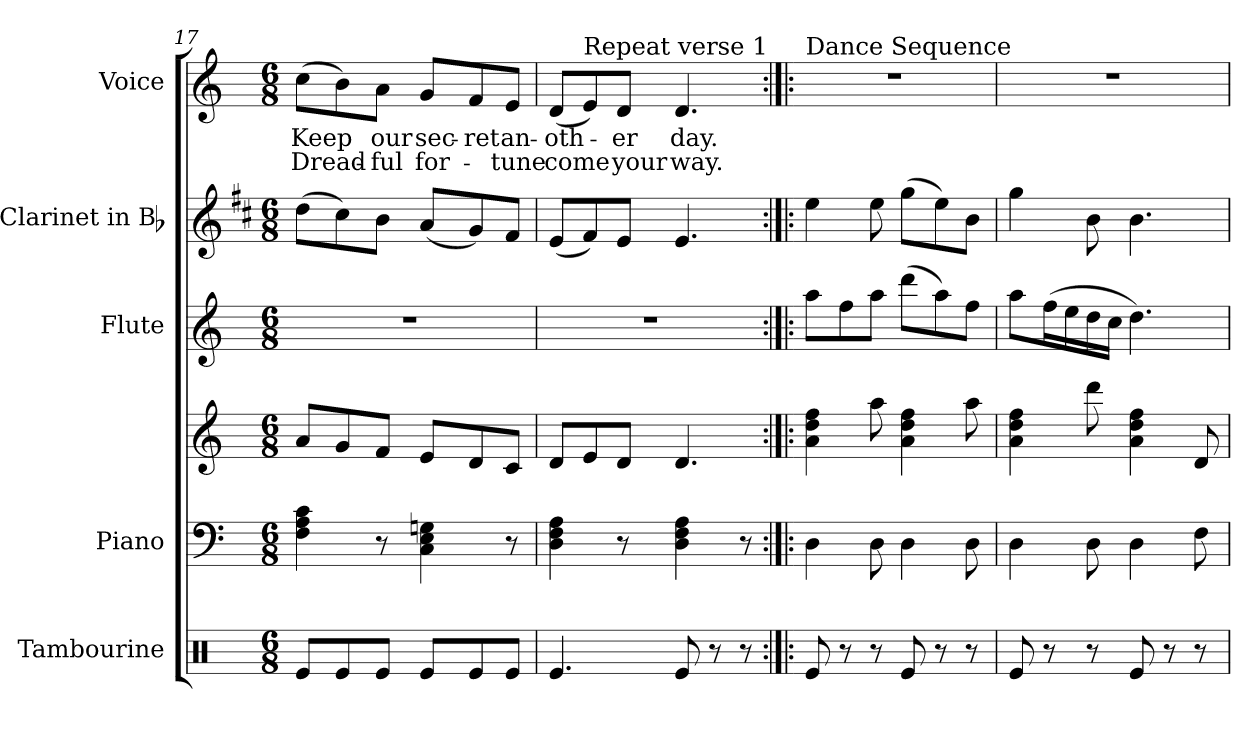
**kern	**kern	**kern	**kern	**kern	**kern	**text	**text
*part5	*part4	*part4	*part3	*part2	*part1	*part1	*part1
*staff6	*staff5	*staff4	*staff3	*staff2	*staff1	*staff1	*staff1
*I"Tambourine	*I"Piano	*	*I"Flute	*I"Clarinet in Bb	*I"Voice	*	*
*I'Tamb.	*I'Pno.	*	*I'Fl.	*I'Cl.	*I'Voice	*	*
*clefX	*clefF4	*clefG2	*clefG2	*clefG2	*clefG2	*	*
*	*	*	*	*ITrd1c2	*	*	*
*k[]	*k[]	*k[]	*k[]	*k[]	*k[]	*	*
*C:	*C:	*C:	*C:	*C:	*C:	*	*
*M6/8	*M6/8	*M6/8	*M6/8	*M6/8	*M6/8	*	*
=17	=17	=17	=17	=17	=17	=17	=17
!	!	!	!LO:N:vis=1	!	!	!	!
!	!	!	!	!	!	!LO:LY:b:color=#000000	!LO:LY:b:color=#000000
8Rei/L	4Fi\ 4Ai 4ci	8ai/L	2.r	(8cci\L	(8cci\L	Keep	Dread-
8Rei/	.	8gi/	.	8bi\)	8bi\)	.	.
!	!	!	!	!	!	!LO:LY:b:color=#000000	!LO:LY:b:color=#000000
8Rei/J	8r	8fi/J	.	8ai\J	8ai\J	our	-ful
!	!	!	!	!	!	!LO:LY:b:color=#000000	!LO:LY:b:color=#000000
8Rei/L	4Ci\ 4Ei 4Gni	8ei/L	.	(8gi/L	8gi/L	sec-	for-
!	!	!	!	!	!	!LO:LY:b:color=#000000	!
8Rei/	.	8di/	.	8fi/)	8fi/	-ret	.
!	!	!	!	!	!	!LO:LY:b:color=#000000	!LO:LY:b:color=#000000
8Rei/J	8r	8ci/J	.	8ei/J	8ei/J	an-	-tune
=18	=18	=18	=18	=18	=18	=18	=18
!	!	!	!LO:N:vis=1	!	!	!	!
!	!	!	!	!	!	!LO:LY:b:color=#000000	!LO:LY:b:color=#000000
4.Rei/	4Di\ 4Fi 4Ai	8di/L	2.r	(8di/L	(8di/L	-oth-	come
!	!	!	!	!	!LO:TX:a:t=Repeat verse 1	!	!
.	.	8ei/	.	8ei/)	8ei/)	.	.
!	!	!	!	!	!	!LO:LY:b:color=#000000	!LO:LY:b:color=#000000
.	8r	8di/J	.	8di/J	8di/J	-er	your
!	!	!	!	!	!	!LO:LY:b:color=#000000	!LO:LY:b:color=#000000
8Rei/	4Di\ 4Fi 4Ai	4.di/	.	4.di/	4.di/	day.	way.
8r	.	.	.	.	.	.	.
8r	8r	.	.	.	.	.	.
=19:|!|:	=19:|!|:	=19:|!|:	=19:|!|:	=19:|!|:	=19:|!|:	=19:|!|:	=19:|!|:
!	!	!	!	!	!LO:TX:a:t=Dance Sequence	!	!
!	!	!	!	!	!LO:N:vis=1	!	!
8Rei/	4Di\	4ai\ 4ddi 4ffi	8aai\L	4ddi\	2.r	.	.
8r	.	.	8ffi\	.	.	.	.
8r	8Di\	8aai\	8aai\J	8ddi\	.	.	.
8Rei/	4Di\	4ai\ 4ddi 4ffi	(8dddi\L	(8ffi\L	.	.	.
8r	.	.	8aai\)	8ddi\)	.	.	.
8r	8Di\	8aai\	8ffi\J	8ai\J	.	.	.
=20	=20	=20	=20	=20	=20	=20	=20
!	!	!	!	!	!LO:N:vis=1	!	!
8Rei/	4Di\	4ai\ 4ddi 4ffi	8aai\L	4ffi\	2.r	.	.
8r	.	.	(16ffi\L	.	.	.	.
.	.	.	16eei\	.	.	.	.
8r	8Di\	8dddi\	16ddi\	8ai\	.	.	.
.	.	.	16cci\JJ	.	.	.	.
8Rei/	4Di\	4ai\ 4ddi 4ffi	4.ddi\)	4.ai\	.	.	.
8r	.	.	.	.	.	.	.
8r	8Fi\	8di/	.	.	.	.	.
=	=	=	=	=	=	=	=
*-	*-	*-	*-	*-	*-	*-	*-
